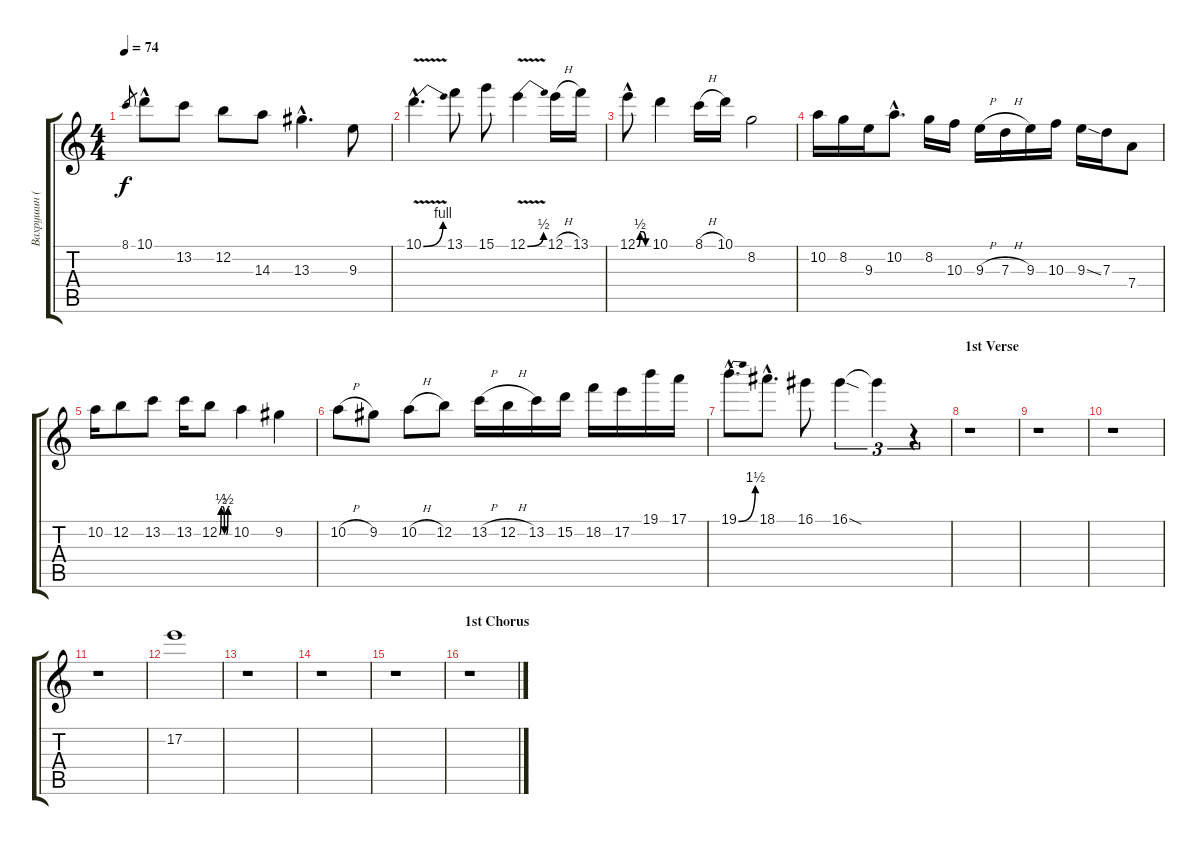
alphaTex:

\track ("Вахрушин (Соло)" "Вахрушин (") {instrument distortionguitar}
\staff {score tabs}
\tuning (E4 B3 G3 D3 A2 E2) {hide}
\ts (4 4)
\tempo 74
\clef g2
\ks c
8.1.8{gr dy f} 10.1{hac}.8 13.2.8 12.2.8 14.3.8 13.3{hac}.4{d} 9.3.8 |
10.1{be (bend 0 0 60 4) v hac}.4{d} 13.1.8 15.1.8 12.1{be (bend 0 0 60 2) v}.4 12.1{h}.16 13.1.16 |
12.1{be (custom 0 0 15 2 30 2 45 0 60 0) hac}.8 10.1.4 8.1{h}.16 10.1.16 8.2.2 |
10.2.16 8.2.16 9.3.16 10.2{hac}.8{d} 8.2.16 10.3.16 9.3{h}.16 7.3{h}.16 9.3.16 10.3.16 9.3{ss}.16 7.3.16 7.4.8 |
10.2.16 12.2.8 13.2.8 13.2.16 12.2{be (custom 0 0 10 2 20 2 30 0 40 0 50 2 60 2)}.8 10.2.4 9.2.4 |
10.2{h}.8 9.2.8 10.2{h}.8 12.2.8 13.2{h}.16 12.2{h}.16 13.2.16 15.2.16 18.2.16 17.2.16 19.1.16 17.1.16 |
19.1{be (bend 0 0 60 6) hac}.8{d} 18.1{hac}.8{d} 16.1.8 16.1{sod}.4{tu (3 2)} 16.1{t}.4{tu (3 2)} r.4{tu (3 2)} |
\section ("" "1st Verse")
r.1 |
r.1 |
r.1 |
r.1 |
17.2.1{volume 8} |
r.1{volume 16} |
r.1 |
r.1 |
\section ("" "1st Chorus")
r.1
